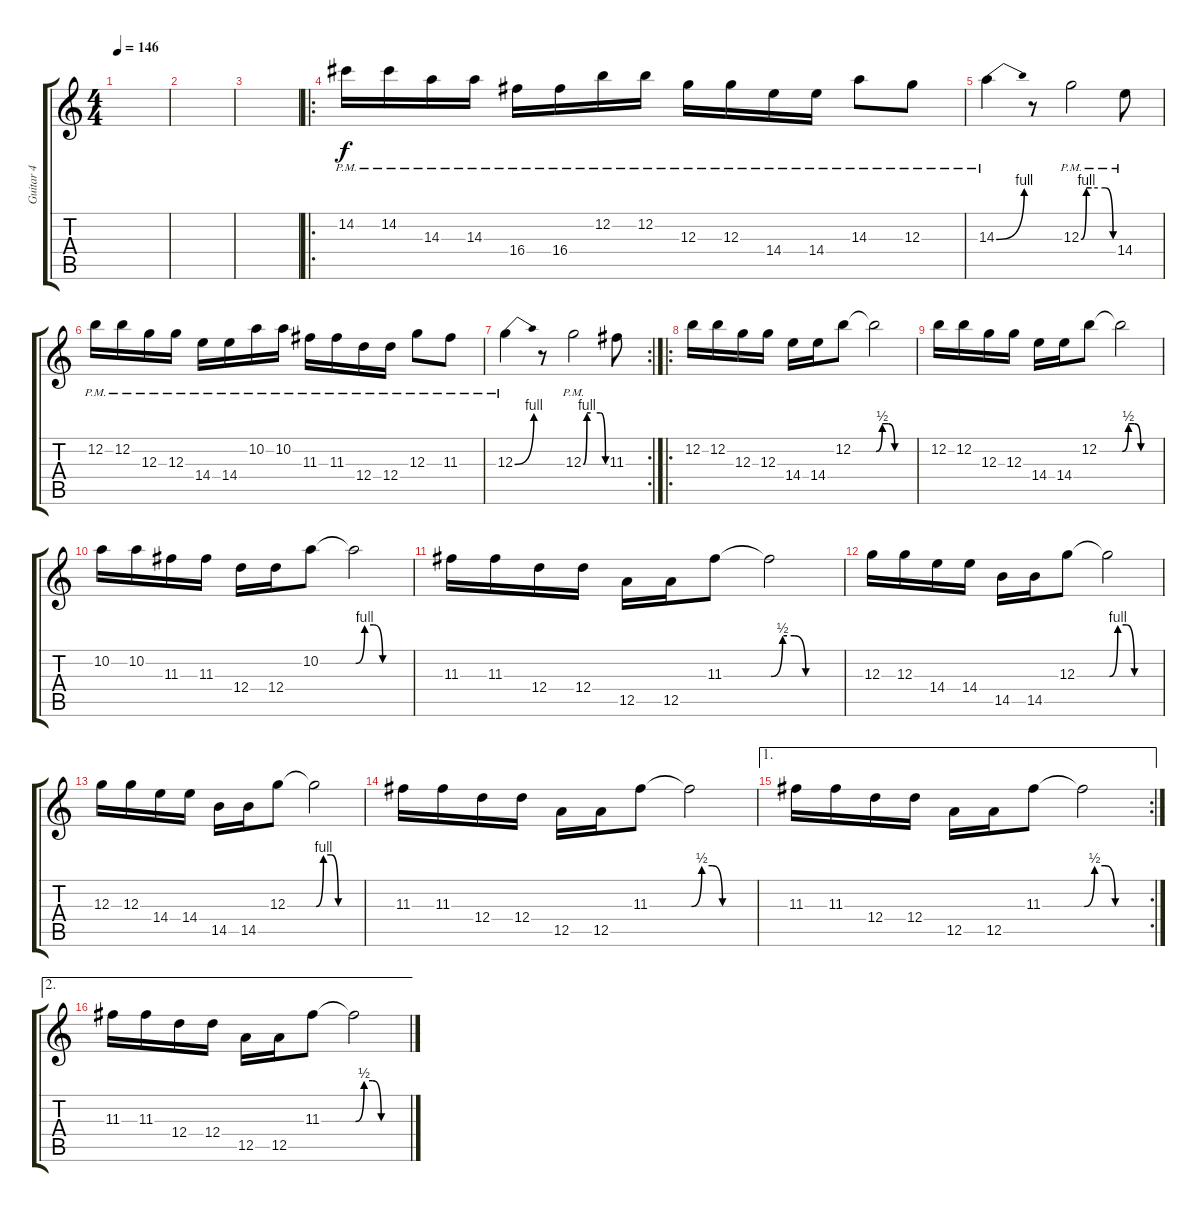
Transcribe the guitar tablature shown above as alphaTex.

\track ("Guitar 4" "Guitar 4") {instrument overdrivenguitar}
\staff {score tabs}
\tuning (E4 B3 G3 D3 A2 E2) {hide}
\ts (4 4)
\tempo 146
\clef g2
\ks c
|
|
|
\ro
14.2{pm}.16{volume 14} 14.2{pm}.16 14.3{pm}.16 14.3{pm}.16 16.4{pm}.16 16.4{pm}.16 12.2{pm}.16 12.2{pm}.16 12.3{pm}.16 12.3{pm}.16 14.4{pm}.16 14.4{pm}.16 14.3{pm}.8 12.3{pm}.8 |
14.3{be (bend 0 0 60 4) pm}.4 r.8 12.3{be (custom 0 0 10 4 20 4 45 4 60 0) pm}.2 14.4{pm}.8 |
12.2{pm}.16 12.2{pm}.16 12.3{pm}.16 12.3{pm}.16 14.4{pm}.16 14.4{pm}.16 10.2{pm}.16 10.2{pm}.16 11.3{pm}.16 11.3{pm}.16 12.4{pm}.16 12.4{pm}.16 12.3{pm}.8 11.3{pm}.8 |
\rc 2
12.3{be (bend 0 0 60 4) pm}.4 r.8 12.3{be (custom 0 0 10 4 20 4 46 4 60 0) pm}.2 11.3.8 |
\ro
12.2.16 12.2.16 12.3.16 12.3.16 14.4.16 14.4.16 12.2.8 12.2{be (custom 0 0 10 2 20 2 30 0 60 0) t}.2 |
12.2.16 12.2.16 12.3.16 12.3.16 14.4.16 14.4.16 12.2.8 12.2{be (custom 0 0 10 2 20 2 30 0 60 0) t}.2 |
10.2.16 10.2.16 11.3.16 11.3.16 12.4.16 12.4.16 10.2.8 10.2{be (custom 0 0 10 4 20 4 30 0 60 0) t}.2 |
11.3.16 11.3.16 12.4.16 12.4.16 12.5.16 12.5.16 11.3.8 11.3{be (custom 0 0 10 2 20 2 30 0 60 0) t}.2 |
12.3.16 12.3.16 14.4.16 14.4.16 14.5.16 14.5.16 12.3.8 12.3{be (custom 0 0 10 4 20 4 30 0 60 0) t}.2 |
12.3.16 12.3.16 14.4.16 14.4.16 14.5.16 14.5.16 12.3.8 12.3{be (custom 0 0 10 4 20 4 30 0 60 0) t}.2 |
11.3.16 11.3.16 12.4.16 12.4.16 12.5.16 12.5.16 11.3.8 11.3{be (custom 0 0 10 2 20 2 30 0 60 0) t}.2 |
\ae 1
\rc 2
11.3.16 11.3.16 12.4.16 12.4.16 12.5.16 12.5.16 11.3.8 11.3{be (custom 0 0 10 2 20 2 30 0 60 0) t}.2 |
\ae 2
11.3.16 11.3.16 12.4.16 12.4.16 12.5.16 12.5.16 11.3.8 11.3{be (custom 0 0 10 2 20 2 30 0 60 0) t}.2
